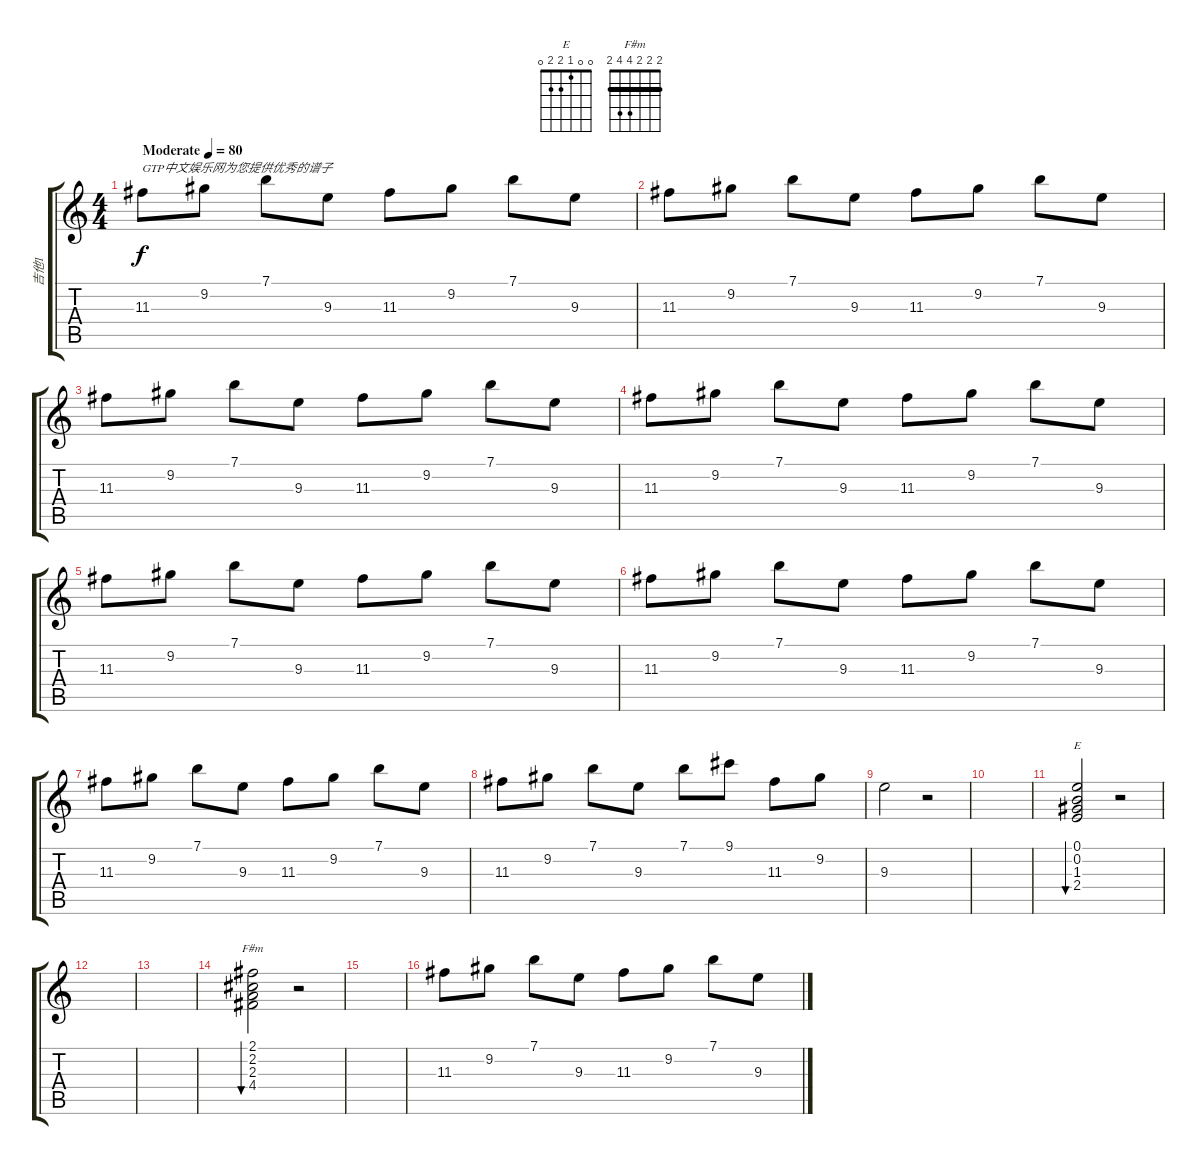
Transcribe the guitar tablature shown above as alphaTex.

\track ("吉他1" "吉他1") {instrument distortionguitar}
\staff {score tabs}
\tuning (E4 B3 G3 D3 A2 E2) {hide}
\chord ("E" 0 0 1 2 2 0)
\chord ("F#m" 2 2 2 4 4 2) {barre 2}
\ts (4 4)
\tempo (80 "Moderate")
\clef g2
\ks c
11.3.8{txt "GTP中文娱乐网为您提供优秀的谱子" dy f instrument distortionguitar} 9.2.8 7.1.8 9.3.8 11.3.8 9.2.8 7.1.8 9.3.8 |
11.3.8 9.2.8 7.1.8 9.3.8 11.3.8 9.2.8 7.1.8 9.3.8 |
11.3.8 9.2.8 7.1.8 9.3.8 11.3.8 9.2.8 7.1.8 9.3.8 |
11.3.8 9.2.8 7.1.8 9.3.8 11.3.8 9.2.8 7.1.8 9.3.8 |
11.3.8 9.2.8 7.1.8 9.3.8 11.3.8 9.2.8 7.1.8 9.3.8 |
11.3.8 9.2.8 7.1.8 9.3.8 11.3.8 9.2.8 7.1.8 9.3.8 |
11.3.8 9.2.8 7.1.8 9.3.8 11.3.8 9.2.8 7.1.8 9.3.8 |
11.3.8 9.2.8 7.1.8 9.3.8 7.1.8 9.1.8 11.3.8 9.2.8 |
9.3.2 r.2 |
|
(0.1 0.2 1.3 2.4).2{bu 240 ch "E" volume 9} r.2 |
|
|
(2.1 2.2 2.3 4.4).2{bu 240 ch "F#m" volume 9} r.2 |
|
11.3.8{volume 10 instrument distortionguitar} 9.2.8 7.1.8 9.3.8 11.3.8 9.2.8 7.1.8 9.3.8
